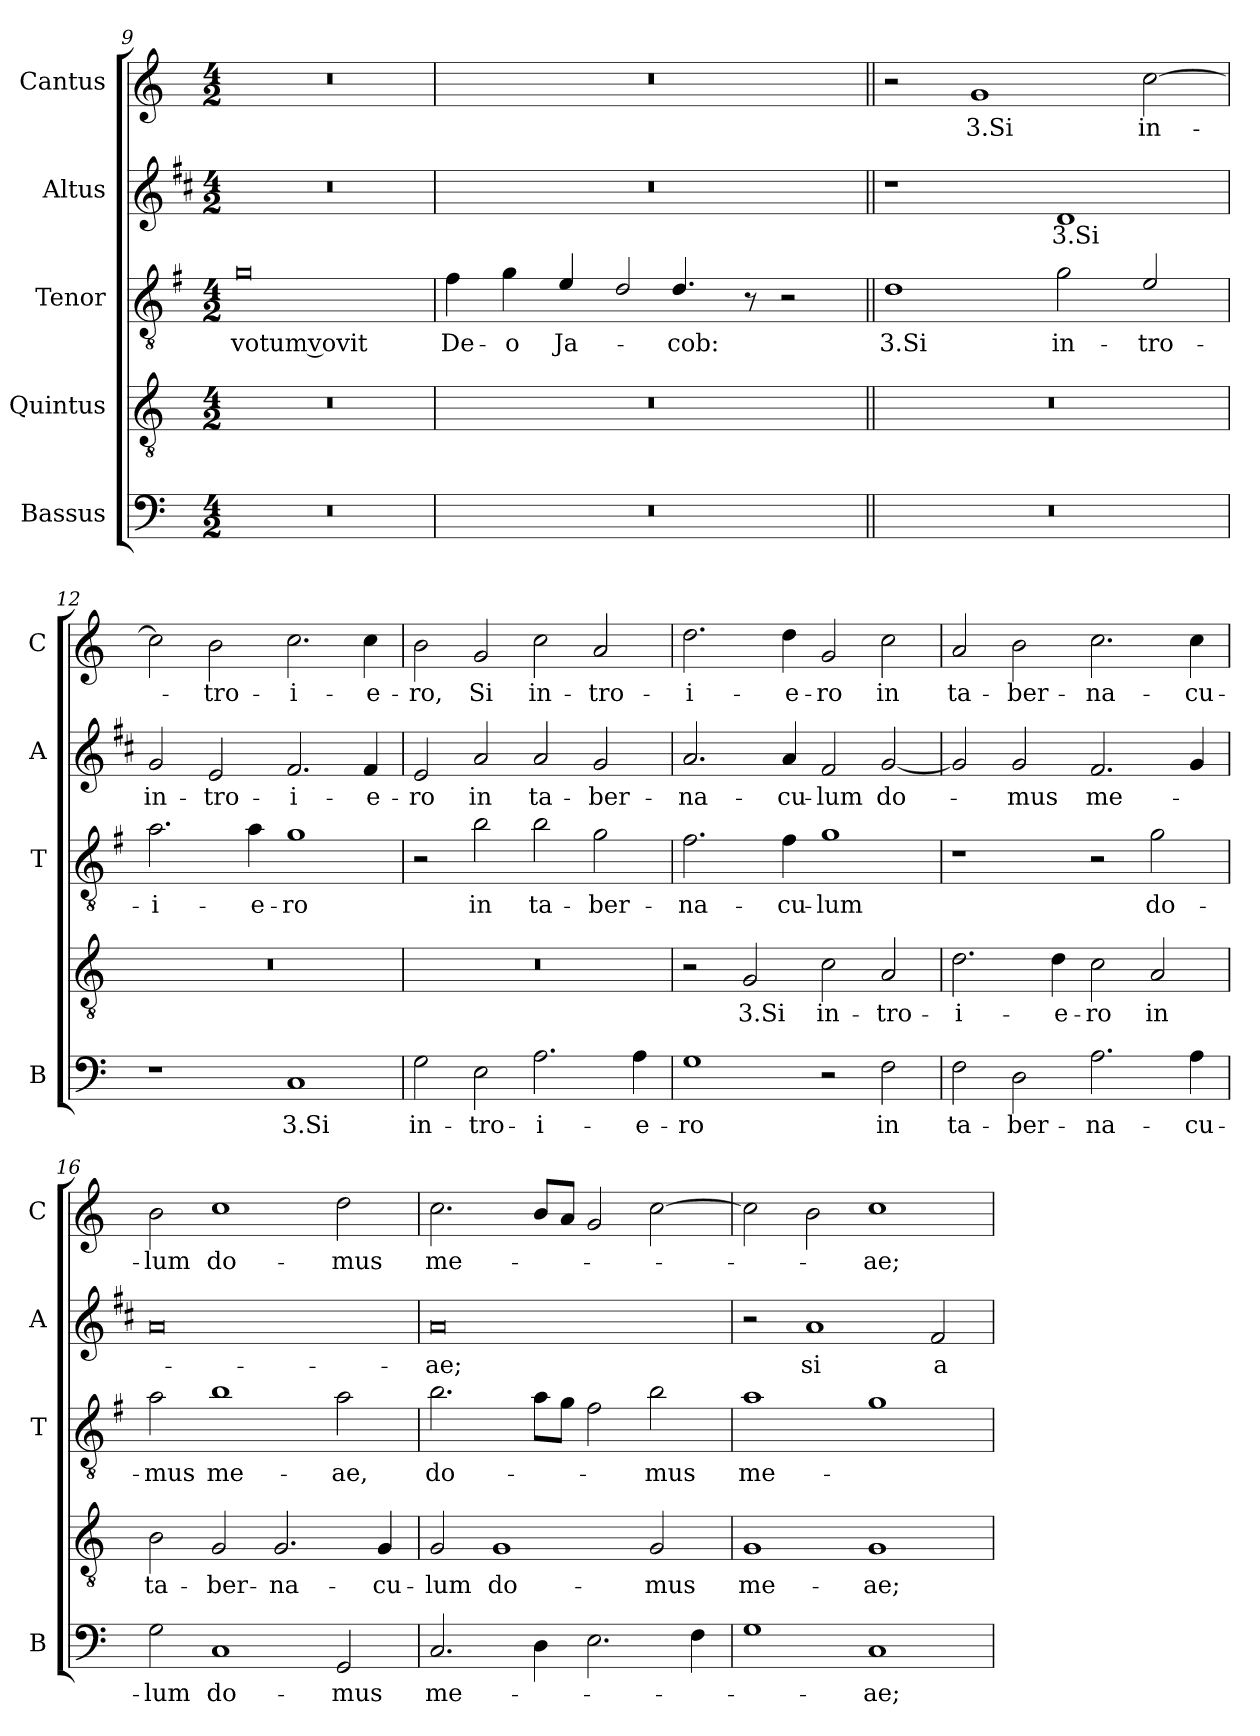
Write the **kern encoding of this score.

**kern	**text	**kern	**text	**kern	**text	**kern	**text	**kern	**text
*part5	*part5	*part4	*part4	*part3	*part3	*part2	*part2	*part1	*part1
*staff5	*staff5	*staff4	*staff4	*staff3	*staff3	*staff2	*staff2	*staff1	*staff1
*I"Bassus	*	*I"Quintus	*	*I"Tenor	*	*I"Altus	*	*I"Cantus	*
*I'B	*	*	*	*I'T	*	*I'A	*	*I'C	*
*clefF4	*	*clefGv2	*	*clefGv2	*	*clefG2	*	*clefG2	*
*	*	*	*	*ITrd4c7	*	*ITrd1c2	*	*	*
*k[]	*	*k[]	*	*k[]	*	*k[]	*	*k[]	*
*C:	*	*C:	*	*C:	*	*C:	*	*C:	*
*M4/2	*	*M4/2	*	*M4/2	*	*M4/2	*	*M4/2	*
=9	=9	=9	=9	=9	=9	=9	=9	=9	=9
!	!	!	!	!	!LO:LY:b	!	!	!	!
0r	.	0r	.	0c	votum vovit	0r	.	0r	.
=10	=10	=10	=10	=10	=10	=10	=10	=10	=10
!	!	!	!	!	!LO:LY:b	!	!	!	!
0r	.	0r	.	4B\	De-	0r	.	0r	.
!	!	!	!	!	!LO:LY:b	!	!	!	!
.	.	.	.	4c\	-o	.	.	.	.
!	!	!	!	!	!LO:LY:b	!	!	!	!
.	.	.	.	4A/	Ja-	.	.	.	.
!	!	!	!	!LO:N:head=open	!	!	!	!	!
.	.	.	.	4G/	.	.	.	.	.
!	!	!	!	!	!LO:LY:b	!	!	!	!
.	.	.	.	4.G/	-cob:	.	.	.	.
.	.	.	.	8r	.	.	.	.	.
.	.	.	.	2r	.	.	.	.	.
!!LO:LB:g=z
=11||	=11||	=11||	=11||	=11||	=11||	=11||	=11||	=11||	=11||
!	!	!	!	!	!LO:LY:b	!	!	!	!
0r	.	0r	.	1G	3.Si	1r	.	2r	.
!	!	!	!	!	!	!	!	!	!LO:LY:b
.	.	.	.	.	.	.	.	1g	3.Si
!	!	!	!	!	!LO:LY:b	!	!LO:LY:b	!	!
.	.	.	.	2c\	in-	1c	3.Si	.	.
!	!	!	!	!	!LO:LY:b	!	!	!	!LO:LY:b
.	.	.	.	2A/	-tro-	.	.	[2cc\	in-
=12	=12	=12	=12	=12	=12	=12	=12	=12	=12
!	!	!	!	!	!LO:LY:b	!	!LO:LY:b	!	!
1r	.	0r	.	2.d\	-i-	2f/	in-	2cc\]	.
!	!	!	!	!	!	!	!LO:LY:b	!	!LO:LY:b
.	.	.	.	.	.	2d/	-tro-	2b\	-tro-
!	!	!	!	!	!LO:LY:b	!	!	!	!
.	.	.	.	4d\	-e-	.	.	.	.
!	!LO:LY:b	!	!	!	!LO:LY:b	!	!LO:LY:b	!	!LO:LY:b
1C	3.Si	.	.	1c	-ro	2.e/	-i-	2.cc\	-i-
!	!	!	!	!	!	!	!LO:LY:b	!	!LO:LY:b
.	.	.	.	.	.	4e/	-e-	4cc\	-e-
=13	=13	=13	=13	=13	=13	=13	=13	=13	=13
!	!LO:LY:b	!	!	!	!	!	!LO:LY:b	!	!LO:LY:b
2G\	in-	0r	.	2r	.	2d/	-ro	2b\	-ro,
!	!LO:LY:b	!	!	!	!LO:LY:b	!	!LO:LY:b	!	!LO:LY:b
2E\	-tro-	.	.	2e\	in	2g/	in	2g/	Si
!	!LO:LY:b	!	!	!	!LO:LY:b	!	!LO:LY:b	!	!LO:LY:b
2.A\	-i-	.	.	2e\	ta-	2g/	ta-	2cc\	in-
!	!	!	!	!	!LO:LY:b	!	!LO:LY:b	!	!LO:LY:b
.	.	.	.	2c\	-ber-	2f/	-ber-	2a/	-tro-
!	!LO:LY:b	!	!	!	!	!	!	!	!
4A\	-e-	.	.	.	.	.	.	.	.
=14	=14	=14	=14	=14	=14	=14	=14	=14	=14
!	!LO:LY:b	!	!	!	!LO:LY:b	!	!LO:LY:b	!	!LO:LY:b
1G	-ro	2r	.	2.B\	-na-	2.g/	-na-	2.dd\	-i-
!	!	!	!LO:LY:b	!	!	!	!	!	!
.	.	2G/	3.Si	.	.	.	.	.	.
!	!	!	!	!	!LO:LY:b	!	!LO:LY:b	!	!LO:LY:b
.	.	.	.	4B\	-cu-	4g/	-cu-	4dd\	-e-
!	!	!	!LO:LY:b	!	!LO:LY:b	!	!LO:LY:b	!	!LO:LY:b
2r	.	2c\	in-	1c	-lum	2e/	-lum	2g/	-ro
!	!LO:LY:b	!	!LO:LY:b	!	!	!	!LO:LY:b	!	!LO:LY:b
2F\	in	2A/	-tro-	.	.	[2f/	do-	2cc\	in
=15	=15	=15	=15	=15	=15	=15	=15	=15	=15
!	!LO:LY:b	!	!LO:LY:b	!	!	!	!	!	!LO:LY:b
2F\	ta-	2.d\	-i-	1r	.	2f/]	.	2a/	ta-
!	!LO:LY:b	!	!	!	!	!	!LO:LY:b	!	!LO:LY:b
2D\	-ber-	.	.	.	.	2f/	-mus	2b\	-ber-
!	!	!	!LO:LY:b	!	!	!	!	!	!
.	.	4d\	-e-	.	.	.	.	.	.
!	!LO:LY:b	!	!LO:LY:b	!	!	!	!LO:LY:b	!	!LO:LY:b
2.A\	-na-	2c\	-ro	2r	.	2.e/	me-	2.cc\	-na-
!	!	!	!LO:LY:b	!	!LO:LY:b	!	!	!	!
.	.	2A/	in	2c\	do-	.	.	.	.
!	!LO:LY:b	!	!	!	!	!	!	!	!LO:LY:b
4A\	-cu-	.	.	.	.	4f/	.	4cc\	-cu-
!!LO:PB:g=z
=16	=16	=16	=16	=16	=16	=16	=16	=16	=16
!	!LO:LY:b	!	!LO:LY:b	!	!LO:LY:b	!	!	!	!LO:LY:b
2G\	-lum	2B\	ta-	2d\	-mus	0g	.	2b\	-lum
!	!LO:LY:b	!	!LO:LY:b	!	!LO:LY:b	!	!	!	!LO:LY:b
1C	do-	2G/	-ber-	1e	me-	.	.	1cc	do-
!	!	!	!LO:LY:b	!	!	!	!	!	!
.	.	2.G/	-na-	.	.	.	.	.	.
!	!LO:LY:b	!	!	!	!LO:LY:b	!	!	!	!LO:LY:b
2GG/	-mus	.	.	2d\	-ae,	.	.	2dd\	-mus
!	!	!	!LO:LY:b	!	!	!	!	!	!
.	.	4G/	-cu-	.	.	.	.	.	.
=17	=17	=17	=17	=17	=17	=17	=17	=17	=17
!	!LO:LY:b	!	!LO:LY:b	!	!LO:LY:b	!	!LO:LY:b	!	!LO:LY:b
2.C/	me-	2G/	-lum	2.e\	do-	0g	-ae;	2.cc\	me-
!	!	!	!LO:LY:b	!	!	!	!	!	!
.	.	1G	do-	.	.	.	.	.	.
4D\	.	.	.	8d\L	.	.	.	8b/L	.
.	.	.	.	8c\J	.	.	.	8a/J	.
2.E\	.	.	.	2B\	.	.	.	2g/	.
!	!	!	!LO:LY:b	!	!LO:LY:b	!	!	!	!
.	.	2G/	-mus	2e\	-mus	.	.	[2cc\	.
4F\	.	.	.	.	.	.	.	.	.
=18	=18	=18	=18	=18	=18	=18	=18	=18	=18
!	!	!	!LO:LY:b	!	!LO:LY:b	!	!	!	!
1G	.	1G	me-	1d	me-	2r	.	2cc\]	.
!	!	!	!	!	!	!	!LO:LY:b	!	!
.	.	.	.	.	.	1g	si	2b\	.
!	!LO:LY:b	!	!LO:LY:b	!	!	!	!	!	!LO:LY:b
1C	-ae;	1G	-ae;	1c	.	.	.	1cc	-ae;
!	!	!	!	!	!	!	!LO:LY:b	!	!
.	.	.	.	.	.	2e/	a-	.	.
=	=	=	=	=	=	=	=	=	=
*-	*-	*-	*-	*-	*-	*-	*-	*-	*-
